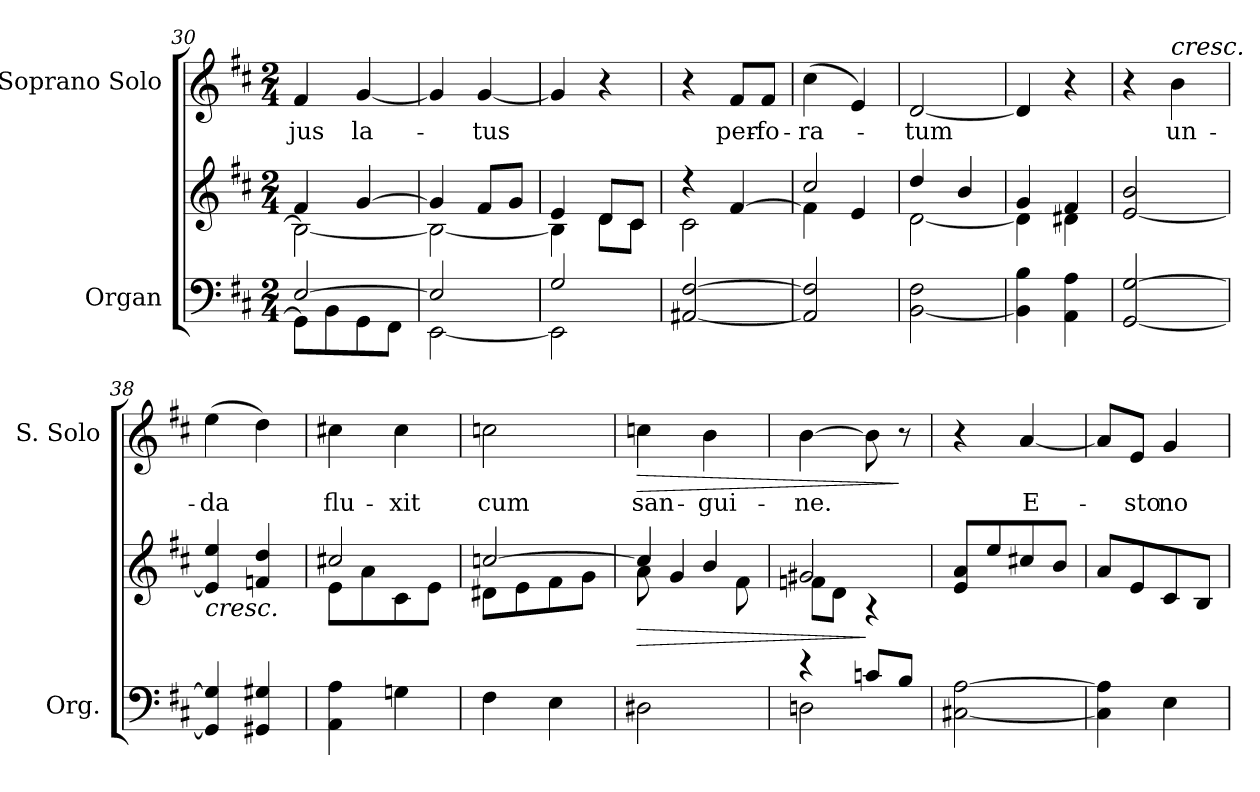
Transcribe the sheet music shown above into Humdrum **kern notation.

**kern	**kern	**dynam	**kern	**text	**dynam
*part2	*part2	*part2	*part1	*part1	*part1
*staff3	*staff2	*staff2/3	*staff1	*staff1	*staff1
*I"Organ	*	*	*I"Soprano Solo	*	*
*I'Org.	*	*	*I'S. Solo	*	*
*clefF4	*clefG2	*	*clefG2	*	*
*k[f#c#]	*k[f#c#]	*	*k[f#c#]	*	*
*D:	*D:	*	*D:	*	*
*M2/4	*M2/4	*	*M2/4	*	*
=30	=30	=30	=30	=30	=30
*^	*^	*	*	*	*
!	!	!	!	!	!	!LO:LY:b:color=#000000	!
[2Ei/	8GGi\L]	4f#i/	2Bi\_	.	4f#i/	-jus	.
.	8BBi\	.	.	.	.	.	.
!	!	!	!	!	!	!LO:LY:b:color=#000000	!
.	8GGi\	[4gi/	.	.	[4gi/	la-	.
.	8FF#i\J	.	.	.	.	.	.
=31	=31	=31	=31	=31	=31	=31	=31
2Ei/]	[2EEi\	4gi/]	2Bi\_	.	4gi/]	.	.
!	!	!	!	!	!	!LO:LY:b:color=#000000	!
.	.	8f#i/L	.	.	[4gi/	-tus	.
.	.	8gi/J	.	.	.	.	.
=32	=32	=32	=32	=32	=32	=32	=32
2Gi/	2EEi\]	4ei/	4Bi\]	.	4gi/]	.	.
.	.	8di/L	8di\L	.	4r	.	.
.	.	8c#i/J	8c#i\J	.	.	.	.
*v	*v	*	*	*	*	*	*
=33	=33	=33	=33	=33	=33	=33
[2AA#Xi/ [2F#i	4r	2c#i\	.	4r	.	.
!	!	!	!	!	!LO:LY:b:color=#000000	!
.	[4f#i/	.	.	8f#i/L	per-	.
!	!	!	!	!	!LO:LY:b:color=#000000	!
.	.	.	.	8f#i/J	-fo-	.
=34	=34	=34	=34	=34	=34	=34
!	!	!	!	!	!LO:LY:b:color=#000000	!
2AA#i/] 2F#i]	2cc#i/	4f#i\]	.	(4cc#i\	-ra-	.
.	.	4ei/	.	4ei/)	.	.
=35	=35	=35	=35	=35	=35	=35
!	!	!	!	!	!LO:LY:b:color=#000000	!
[2BBi\ 2F#i	4ddi/	[2di\	.	[2di/	-tum	.
.	4bi/	.	.	.	.	.
=36	=36	=36	=36	=36	=36	=36
4BBi\] 4Bi	4gi/	4di\]	.	4di/]	.	.
4AAi\ 4Ai	4f#i/	4d#Xi\	.	4r	.	.
*	*v	*v	*	*	*	*
=37	=37	=37	=37	=37	=37
[2GGi/ [2Gi	[2ei/ 2bi	.	4r	.	.
!	!	!	!LO:TX:a:i:t=cresc.	!	!
!	!	!	!	!LO:LY:b:color=#000000	!
.	.	.	4bi\	un-	.
=38	=38	=38	=38	=38	=38
!	!LO:TX:b:i:t=cresc.	!	!	!	!
!	!	!	!	!LO:LY:b:color=#000000	!
4GGi/] 4Gi]	4ei/] 4eei	.	(4eei\	-da	.
4GG#Xi/ 4G#Xi	4fni/ 4ddi	.	4ddi\)	.	.
=39	=39	=39	=39	=39	=39
*	*^	*	*	*	*
!	!	!	!	!	!LO:LY:b:color=#000000	!
4AAi\ 4Ai	2cc#Xi/	8ei\L	.	4cc#Xi\	flu-	.
.	.	8ai\	.	.	.	.
!	!	!	!	!	!LO:LY:b:color=#000000	!
4Gni\	.	8c#i\	.	4cc#i\	-xit	.
.	.	8ei\J	.	.	.	.
=40	=40	=40	=40	=40	=40	=40
!	!	!	!	!	!LO:LY:b:color=#000000	!
4F#i\	[2ccni/	8d#Xi\L	.	2ccni\	cum	.
.	.	8ei\	.	.	.	.
4Ei\	.	8f#i\	.	.	.	.
.	.	8gi\J	.	.	.	.
!!LO:PB:g=z
=41	=41	=41	=41	=41	=41	=41
!	!	!	!LO:HP:b	!	!	!
!	!	!	!	!	!LO:LY:b:color=#000000	!LO:HP:b
2D#Xi\	4cci/]	8ai\	>	4ccni\	san-	>
.	.	4gi/	.	.	.	.
!	!	!	!	!	!LO:LY:b:color=#000000	!
.	4bi/	.	.	4bi\	-gui-	.
.	.	8f#i\	.	.	.	.
=42	=42	=42	=42	=42	=42	=42
*^	*	*	*	*	*	*
!	!	!	!	!	!	!LO:LY:b:color=#000000	!
4r	2Dni\	2g#Xi/	8fni\L	.	[4bi\	-ne.	.
.	.	.	8di\J	.	.	.	.
8cni/L	.	.	4r	]	8bi\]	.	.
8Bi/J	.	.	.	.	8r	.	]
*v	*v	*	*	*	*	*	*
*	*v	*v	*	*	*	*
=43	=43	=43	=43	=43	=43
[2C#Xi\ [2Ai	8ei/ 8aiL	.	4r	.	.
.	8eei/	.	.	.	.
!	!	!	!	!LO:LY:b:color=#000000	!
.	8cc#Xi/	.	[4ai/	E-	.
.	8bi/J	.	.	.	.
=44	=44	=44	=44	=44	=44
4C#i\] 4Ai]	8ai/L	.	8ai/L]	.	.
!	!	!	!	!LO:LY:b:color=#000000	!
.	8ei/	.	8ei/J	-sto	.
!	!	!	!	!LO:LY:b:color=#000000	!
4Ei\	8c#i/	.	4gi/	no-	.
.	8Bi/J	.	.	.	.
=	=	=	=	=	=
*-	*-	*-	*-	*-	*-
